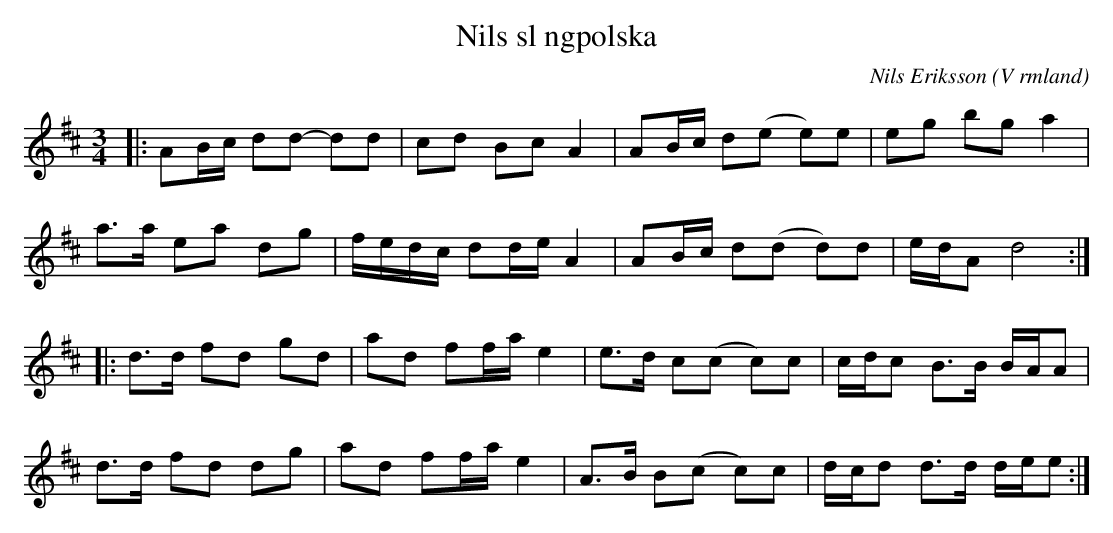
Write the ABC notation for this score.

X:1
T:Nils sl ngpolska
O:V rmland
C: Nils Eriksson
M:3/4
L:1/8
K:D
|:AB/c/ dd - dd | cd Bc A2 | AB/c/ d(e e)e | eg bg a2 |
a>a ea dg | f/e/d/c/ dd/e/ A2 | AB/c/ d(d d)d | e/d/A d4 :|
|: d>d fd gd | ad ff/a/ e2 | e>d c(c c)c | c/d/c B>B B/A/A |
d>d fd dg |ad ff/a/ e2 | A>B B(c c)c | d/c/d d>d d/e/e:|
